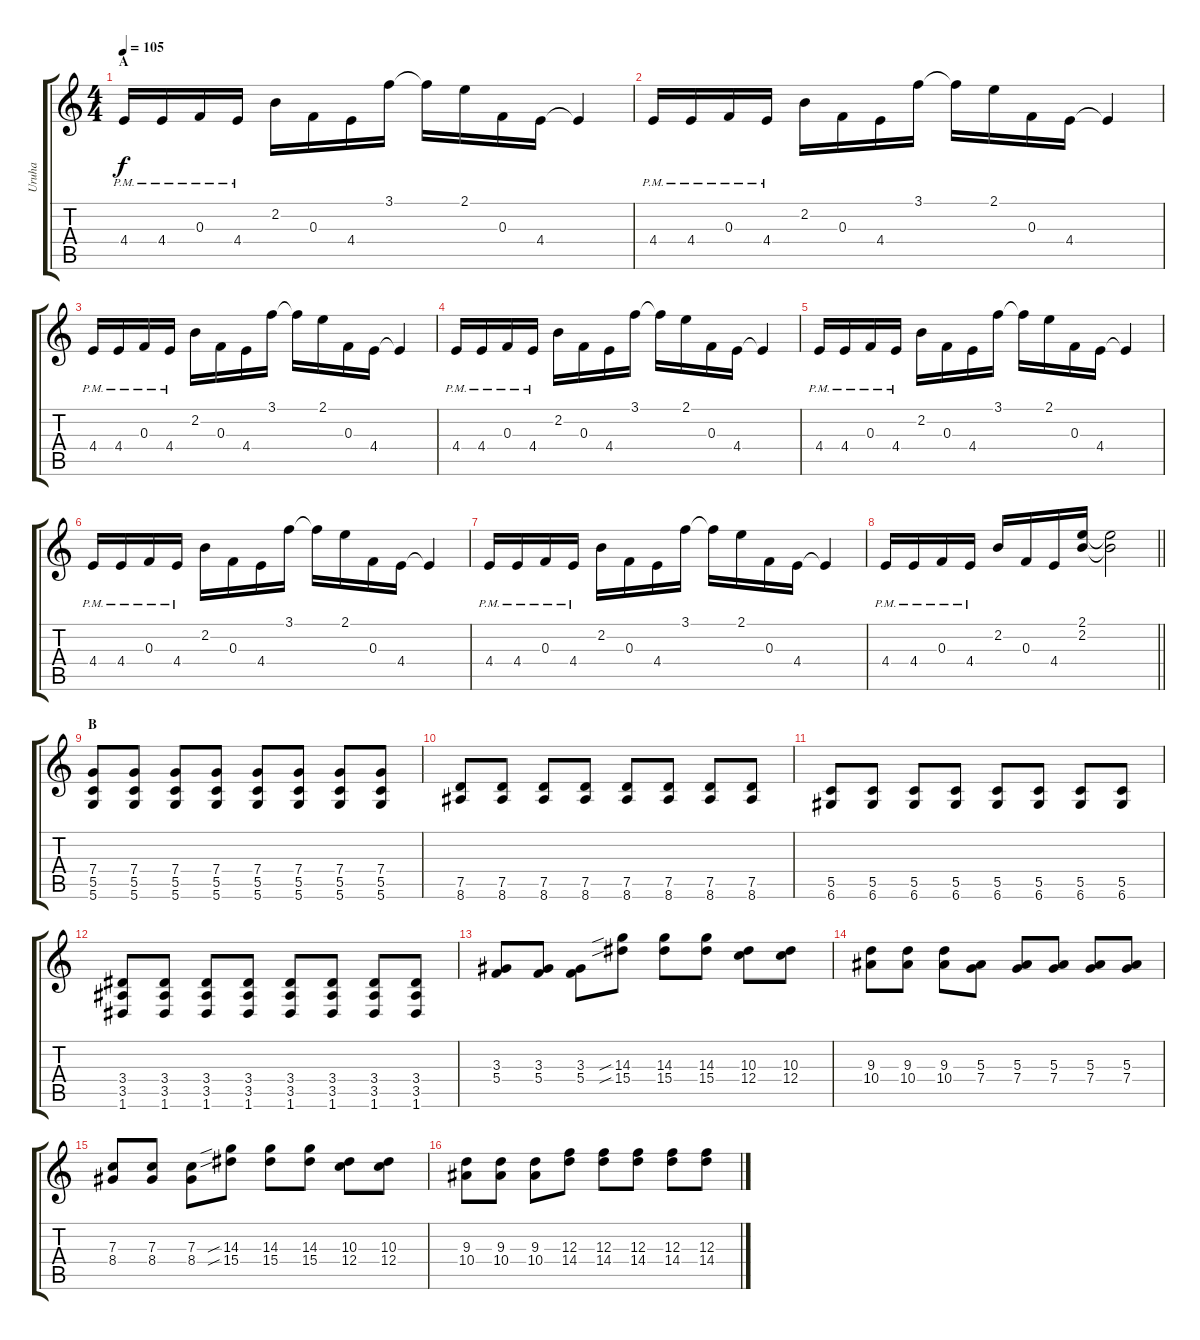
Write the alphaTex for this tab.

\track ("Uruha" "Uruha") {instrument distortionguitar}
\staff {score tabs}
\tuning (D4 A3 F3 C3 G2 D2) {hide}
\ts (4 4)
\section ("" "A")
\tempo 105
\clef g2
\ks c
4.4{pm}.16{dy f} 4.4{pm}.16 0.3{pm}.16 4.4{pm}.16 2.2.16 0.3.16 4.4.16 3.1.16 3.1{t}.16 2.1.16 0.3.16 4.4.16 4.4{t}.4 |
4.4{pm}.16 4.4{pm}.16 0.3{pm}.16 4.4{pm}.16 2.2.16 0.3.16 4.4.16 3.1.16 3.1{t}.16 2.1.16 0.3.16 4.4.16 4.4{t}.4 |
4.4{pm}.16 4.4{pm}.16 0.3{pm}.16 4.4{pm}.16 2.2.16 0.3.16 4.4.16 3.1.16 3.1{t}.16 2.1.16 0.3.16 4.4.16 4.4{t}.4 |
4.4{pm}.16 4.4{pm}.16 0.3{pm}.16 4.4{pm}.16 2.2.16 0.3.16 4.4.16 3.1.16 3.1{t}.16 2.1.16 0.3.16 4.4.16 4.4{t}.4 |
4.4{pm}.16 4.4{pm}.16 0.3{pm}.16 4.4{pm}.16 2.2.16 0.3.16 4.4.16 3.1.16 3.1{t}.16 2.1.16 0.3.16 4.4.16 4.4{t}.4 |
4.4{pm}.16 4.4{pm}.16 0.3{pm}.16 4.4{pm}.16 2.2.16 0.3.16 4.4.16 3.1.16 3.1{t}.16 2.1.16 0.3.16 4.4.16 4.4{t}.4 |
4.4{pm}.16 4.4{pm}.16 0.3{pm}.16 4.4{pm}.16 2.2.16 0.3.16 4.4.16 3.1.16 3.1{t}.16 2.1.16 0.3.16 4.4.16 4.4{t}.4 |
\barLineRight lightlight
4.4{pm}.16 4.4{pm}.16 0.3{pm}.16 4.4{pm}.16 2.2.16 0.3.16 4.4.16 (2.1 2.2).16 (2.1{t} 2.2{t}).2 |
\section ("" "B")
(7.4 5.5 5.6).8 (7.4 5.5 5.6).8 (7.4 5.5 5.6).8 (7.4 5.5 5.6).8 (7.4 5.5 5.6).8 (7.4 5.5 5.6).8 (7.4 5.5 5.6).8 (7.4 5.5 5.6).8 |
(7.5 8.6).8 (7.5 8.6).8 (7.5 8.6).8 (7.5 8.6).8 (7.5 8.6).8 (7.5 8.6).8 (7.5 8.6).8 (7.5 8.6).8 |
(5.5 6.6).8 (5.5 6.6).8 (5.5 6.6).8 (5.5 6.6).8 (5.5 6.6).8 (5.5 6.6).8 (5.5 6.6).8 (5.5 6.6).8 |
(3.4 3.5 1.6).8 (3.4 3.5 1.6).8 (3.4 3.5 1.6).8 (3.4 3.5 1.6).8 (3.4 3.5 1.6).8 (3.4 3.5 1.6).8 (3.4 3.5 1.6).8 (3.4 3.5 1.6).8 |
(3.3 5.4).8 (3.3 5.4).8 (3.3 5.4).8 (14.3{sib} 15.4{sib}).8 (14.3 15.4).8 (14.3 15.4).8 (10.3 12.4).8 (10.3 12.4).8 |
(9.3 10.4).8 (9.3 10.4).8 (9.3 10.4).8 (5.3 7.4).8 (5.3 7.4).8 (5.3 7.4).8 (5.3 7.4).8 (5.3 7.4).8 |
(7.3 8.4).8 (7.3 8.4).8 (7.3 8.4).8 (14.3{sib} 15.4{sib}).8 (14.3 15.4).8 (14.3 15.4).8 (10.3 12.4).8 (10.3 12.4).8 |
(9.3 10.4).8 (9.3 10.4).8 (9.3 10.4).8 (12.3 14.4).8 (12.3 14.4).8 (12.3 14.4).8 (12.3 14.4).8 (12.3 14.4).8
